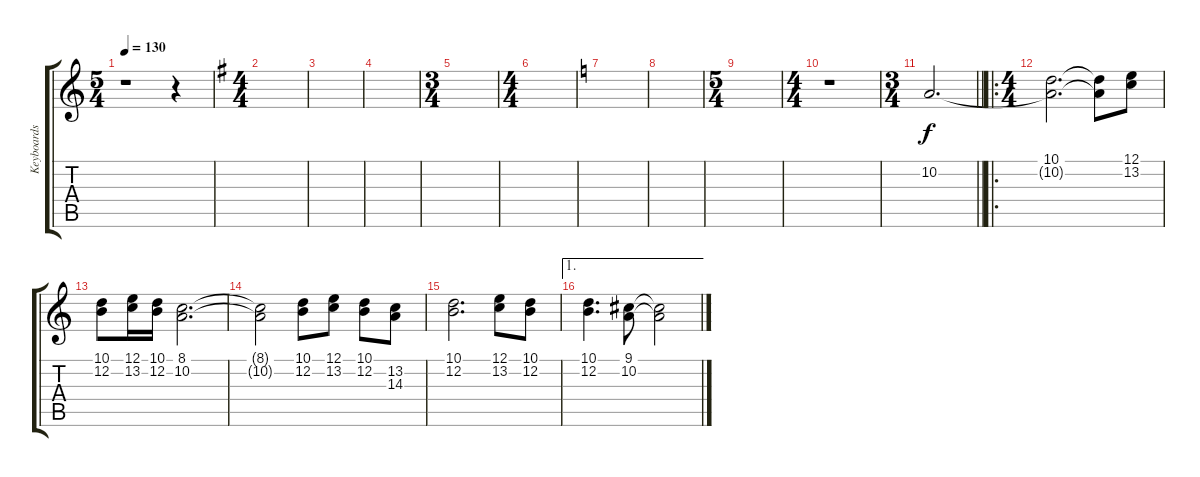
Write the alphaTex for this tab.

\track ("Keyboards" "Keyboards") {instrument stringensemble1}
\staff {score tabs}
\tuning (E4 B3 G3 D3 A2 E2) {hide}
\ts (5 4)
\tempo 130
\clef g2
\ks c
r.1{dy f} r.4 |
\ts (4 4)
\ks g
|
|
|
\ts (3 4)
|
\ts (4 4)
|
\ks c
|
|
\ts (5 4)
|
\ts (4 4)
r.1 |
\ts (3 4)
\barLineRight lightlight
10.2.2{d} |
\ro
\ts (4 4)
(10.1 10.2{t}).2{d} (10.1{t} 10.2{t}).8 (12.1 13.2).8 |
(10.1 12.2).8 (12.1 13.2).16 (10.1 12.2).16 (8.1 10.2).2{d} |
(8.1{t} 10.2{t}).2 (10.1 12.2).8 (12.1 13.2).8 (10.1 12.2).8 (13.2 14.3).8 |
(10.1 12.2).2{d} (12.1 13.2).8 (10.1 12.2).8 |
\ae 1
(10.1 12.2).4{d} (9.1 10.2).8 (9.1{t} 10.2{t}).2
